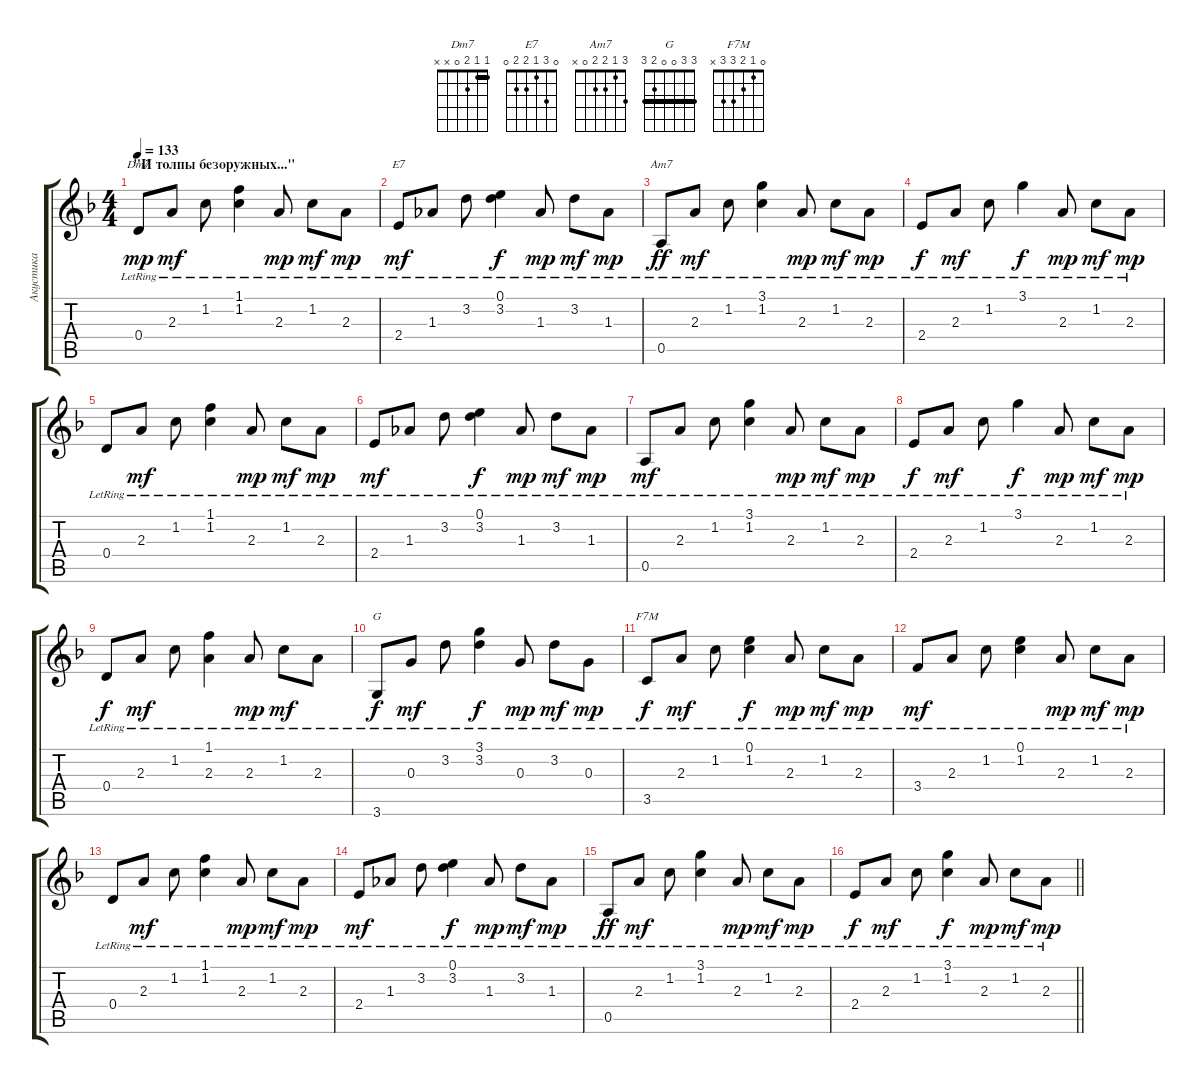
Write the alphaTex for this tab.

\track ("Акустика" "Акустика") {instrument acousticguitarsteel}
\staff {score tabs}
\tuning (E4 B3 G3 D3 A2 E2) {hide}
\chord ("Dm7" 1 1 2 0 x x) {barre 1}
\chord ("E7" 0 3 1 2 2 0)
\chord ("Am7" 3 1 2 2 0 x)
\chord ("G" 3 3 0 0 2 3) {barre 3}
\chord ("F7M" 0 1 2 3 3 x)
\ts (4 4)
\section ("" "\"И толпы безоружных...\"")
\tempo 133
\clef g2
\ks dminor
0.4{lr}.8{ch "Dm7" dy mp} 2.3{lr}.8{dy mf} 1.2{lr}.8 (1.1{lr} 1.2{lr}).4 2.3{lr}.8{dy mp} 1.2{lr}.8{dy mf} 2.3{lr}.8{dy mp} |
2.4{lr}.8{ch "E7" dy mf} 1.3{lr}.8 3.2{lr}.8 (0.1{lr} 3.2{lr}).4{dy f} 1.3{lr}.8{dy mp} 3.2{lr}.8{dy mf} 1.3{lr}.8{dy mp} |
0.5{lr}.8{ch "Am7" dy ff} 2.3{lr}.8{dy mf} 1.2{lr}.8 (3.1{lr} 1.2{lr}).4 2.3{lr}.8{dy mp} 1.2{lr}.8{dy mf} 2.3{lr}.8{dy mp} |
2.4{lr}.8{dy f} 2.3{lr}.8{dy mf} 1.2{lr}.8 3.1{lr}.4{dy f} 2.3{lr}.8{dy mp} 1.2{lr}.8{dy mf} 2.3{lr}.8{dy mp} |
0.4{lr}.8 2.3{lr}.8{dy mf} 1.2{lr}.8 (1.1{lr} 1.2{lr}).4 2.3{lr}.8{dy mp} 1.2{lr}.8{dy mf} 2.3{lr}.8{dy mp} |
2.4{lr}.8{dy mf} 1.3{lr}.8 3.2{lr}.8 (0.1{lr} 3.2{lr}).4{dy f} 1.3{lr}.8{dy mp} 3.2{lr}.8{dy mf} 1.3{lr}.8{dy mp} |
0.5{lr}.8{dy mf} 2.3{lr}.8 1.2{lr}.8 (3.1{lr} 1.2{lr}).4 2.3{lr}.8{dy mp} 1.2{lr}.8{dy mf} 2.3{lr}.8{dy mp} |
2.4{lr}.8{dy f} 2.3{lr}.8{dy mf} 1.2{lr}.8 3.1{lr}.4{dy f} 2.3{lr}.8{dy mp} 1.2{lr}.8{dy mf} 2.3{lr}.8{dy mp} |
0.4{lr}.8{dy f} 2.3{lr}.8{dy mf} 1.2{lr}.8 (1.1{lr} 2.3{lr}).4 2.3{lr}.8{dy mp} 1.2{lr}.8{dy mf} 2.3{lr}.8 |
3.6{lr}.8{ch "G" dy f} 0.3{lr}.8{dy mf} 3.2{lr}.8 (3.1{lr} 3.2).4{dy f} 0.3{lr}.8{dy mp} 3.2{lr}.8{dy mf} 0.3{lr}.8{dy mp} |
3.5{lr}.8{ch "F7M" dy f} 2.3{lr}.8{dy mf} 1.2{lr}.8 (0.1{lr} 1.2{lr}).4{dy f} 2.3{lr}.8{dy mp} 1.2{lr}.8{dy mf} 2.3{lr}.8{dy mp} |
3.4{lr}.8{dy mf} 2.3{lr}.8 1.2{lr}.8 (0.1{lr} 1.2{lr}).4 2.3{lr}.8{dy mp} 1.2{lr}.8{dy mf} 2.3{lr}.8{dy mp} |
0.4{lr}.8 2.3{lr}.8{dy mf} 1.2{lr}.8 (1.1{lr} 1.2{lr}).4 2.3{lr}.8{dy mp} 1.2{lr}.8{dy mf} 2.3{lr}.8{dy mp} |
2.4{lr}.8{dy mf} 1.3{lr}.8 3.2{lr}.8 (0.1{lr} 3.2{lr}).4{dy f} 1.3{lr}.8{dy mp} 3.2{lr}.8{dy mf} 1.3{lr}.8{dy mp} |
0.5{lr}.8{dy ff} 2.3{lr}.8{dy mf} 1.2{lr}.8 (3.1{lr} 1.2{lr}).4 2.3{lr}.8{dy mp} 1.2{lr}.8{dy mf} 2.3{lr}.8{dy mp} |
\barLineRight lightlight
2.4{lr}.8{dy f} 2.3{lr}.8{dy mf} 1.2{lr}.8 (3.1{lr} 1.2{lr}).4{dy f} 2.3{lr}.8{dy mp} 1.2{lr}.8{dy mf} 2.3{lr}.8{dy mp}
